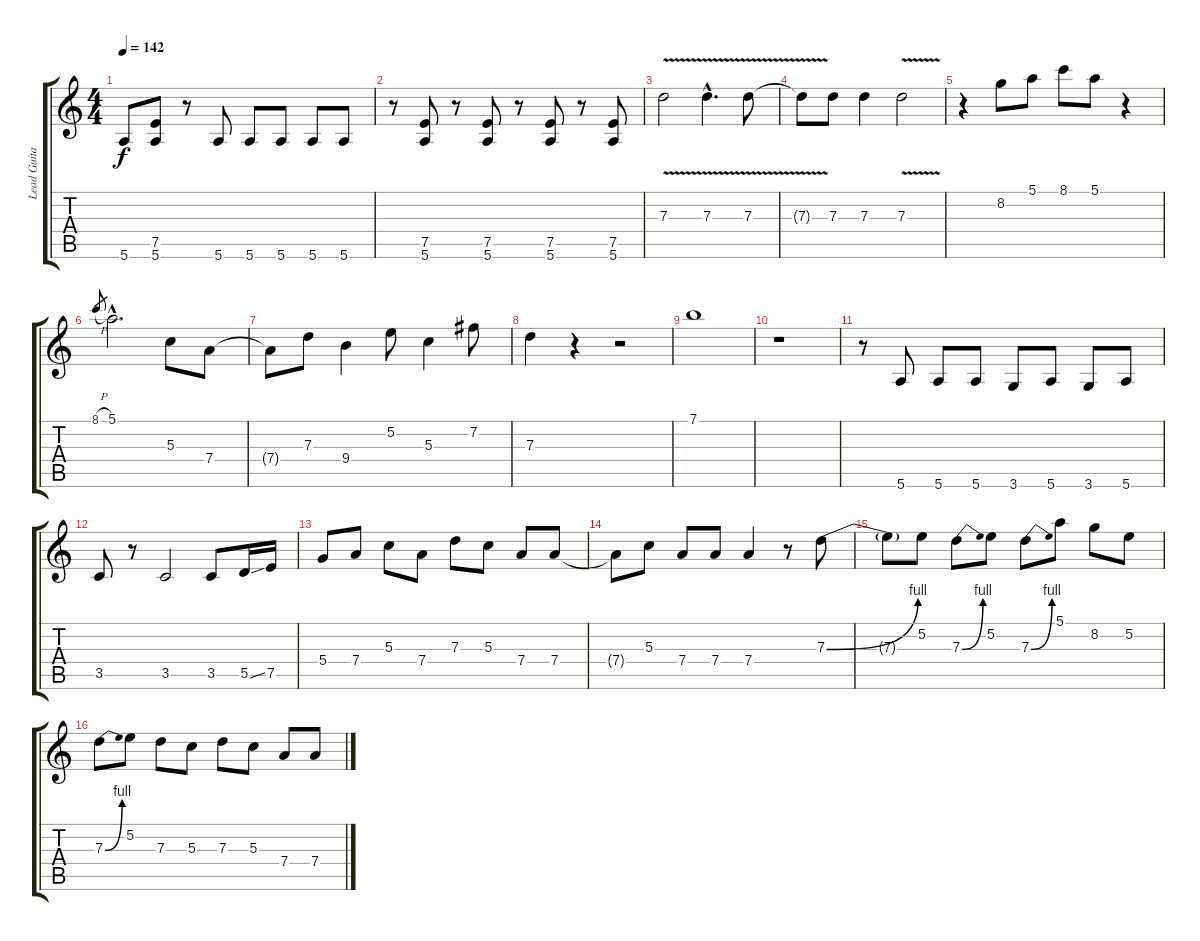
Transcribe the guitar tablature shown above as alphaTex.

\track ("Lead Guitar" "Lead Guita") {instrument distortionguitar}
\staff {score tabs}
\tuning (E4 B3 G3 D3 A2 E2) {hide}
\ts (4 4)
\tempo 142
\clef g2
\ks c
5.6.8{dy f} (7.5 5.6).8 r.8 5.6.8 5.6.8 5.6.8 5.6.8 5.6.8 |
r.8 (7.5 5.6).8 r.8 (7.5 5.6).8 r.8 (7.5 5.6).8 r.8 (7.5 5.6).8 |
7.3{v}.2 7.3{v hac}.4{d} 7.3{v}.8 |
7.3{t}.8 7.3.8 7.3.4 7.3{v}.2 |
r.4 8.2.8 5.1.8 8.1.8 5.1.8 r.4 |
8.1{h}.8{gr} 5.1{hac}.2{d} 5.3.8 7.4.8 |
7.4{t}.8 7.3.8 9.4.4 5.2.8 5.3.4 7.2.8 |
7.3.4 r.4 r.2 |
7.1.1 |
r.1 |
r.8 5.6.8 5.6.8 5.6.8 3.6.8 5.6.8 3.6.8 5.6.8 |
3.5.8 r.8 3.5.2 3.5.8 5.5{ss}.16 7.5.16 |
5.4.8 7.4.8 5.3.8 7.4.8 7.3.8 5.3.8 7.4.8 7.4.8 |
7.4{t}.8 5.3.8 7.4.8 7.4.8 7.4.4 r.8 7.3{be (bend 0 0 60 4)}.8 |
7.3{t}.8 5.2.8 7.3{be (bend 0 0 60 4)}.8 5.2.8 7.3{be (bend 0 0 60 4)}.8 5.1.8 8.2.8 5.2.8 |
7.3{be (bend 0 0 60 4)}.8 5.2.8 7.3.8 5.3.8 7.3.8 5.3.8 7.4.8 7.4.8
